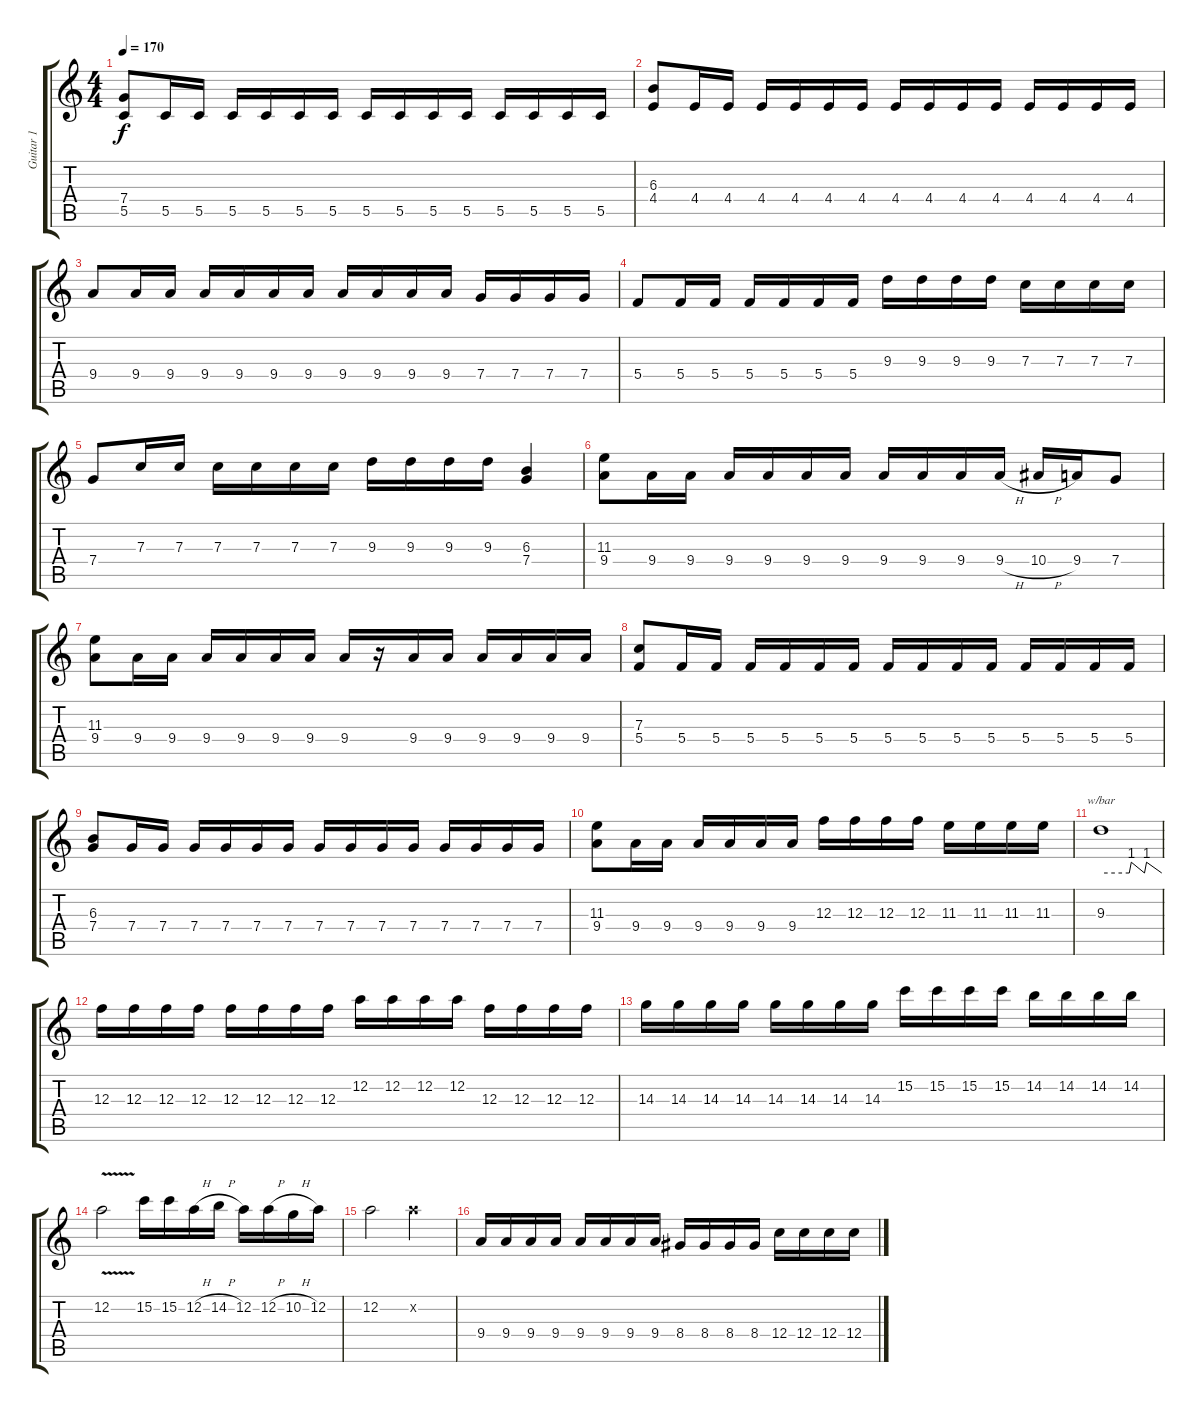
\track ("Guitar 1" "Guitar 1") {instrument distortionguitar}
\staff {score tabs}
\tuning (D4 A3 F3 C3 G2 D2) {hide}
\ts (4 4)
\tempo 170
\clef g2
\ks c
(7.4 5.5).8{dy f} 5.5.16 5.5.16 5.5.16 5.5.16 5.5.16 5.5.16 5.5.16 5.5.16 5.5.16 5.5.16 5.5.16 5.5.16 5.5.16 5.5.16 |
(6.3 4.4).8 4.4.16 4.4.16 4.4.16 4.4.16 4.4.16 4.4.16 4.4.16 4.4.16 4.4.16 4.4.16 4.4.16 4.4.16 4.4.16 4.4.16 |
9.4.8 9.4.16 9.4.16 9.4.16 9.4.16 9.4.16 9.4.16 9.4.16 9.4.16 9.4.16 9.4.16 7.4.16 7.4.16 7.4.16 7.4.16 |
5.4.8 5.4.16 5.4.16 5.4.16 5.4.16 5.4.16 5.4.16 9.3.16 9.3.16 9.3.16 9.3.16 7.3.16 7.3.16 7.3.16 7.3.16 |
7.4.8 7.3.16 7.3.16 7.3.16 7.3.16 7.3.16 7.3.16 9.3.16 9.3.16 9.3.16 9.3.16 (6.3 7.4).4 |
(11.3 9.4).8 9.4.16 9.4.16 9.4.16 9.4.16 9.4.16 9.4.16 9.4.16 9.4.16 9.4.16 9.4{h}.16 10.4{h}.16 9.4.16 7.4.8 |
(11.3 9.4).8 9.4.16 9.4.16 9.4.16 9.4.16 9.4.16 9.4.16 9.4.16 r.16 9.4.16 9.4.16 9.4.16 9.4.16 9.4.16 9.4.16 |
(7.3 5.4).8 5.4.16 5.4.16 5.4.16 5.4.16 5.4.16 5.4.16 5.4.16 5.4.16 5.4.16 5.4.16 5.4.16 5.4.16 5.4.16 5.4.16 |
(6.3 7.4).8 7.4.16 7.4.16 7.4.16 7.4.16 7.4.16 7.4.16 7.4.16 7.4.16 7.4.16 7.4.16 7.4.16 7.4.16 7.4.16 7.4.16 |
(11.3 9.4).8 9.4.16 9.4.16 9.4.16 9.4.16 9.4.16 9.4.16 12.3.16 12.3.16 12.3.16 12.3.16 11.3.16 11.3.16 11.3.16 11.3.16 |
9.3.1{tbe (custom default 0 0 28 0 30 4 43 0 45 4 60 0)} |
12.3.16 12.3.16 12.3.16 12.3.16 12.3.16 12.3.16 12.3.16 12.3.16 12.2.16 12.2.16 12.2.16 12.2.16 12.3.16 12.3.16 12.3.16 12.3.16 |
14.3.16 14.3.16 14.3.16 14.3.16 14.3.16 14.3.16 14.3.16 14.3.16 15.2.16 15.2.16 15.2.16 15.2.16 14.2.16 14.2.16 14.2.16 14.2.16 |
12.2{v}.2 15.2.16 15.2.16 12.2{h}.16 14.2{h}.16 12.2.16 12.2{h}.16 10.2{h}.16 12.2.16 |
12.2.2 12.2{x}.2 |
9.4.16 9.4.16 9.4.16 9.4.16 9.4.16 9.4.16 9.4.16 9.4.16 8.4.16 8.4.16 8.4.16 8.4.16 12.4.16 12.4.16 12.4.16 12.4.16
